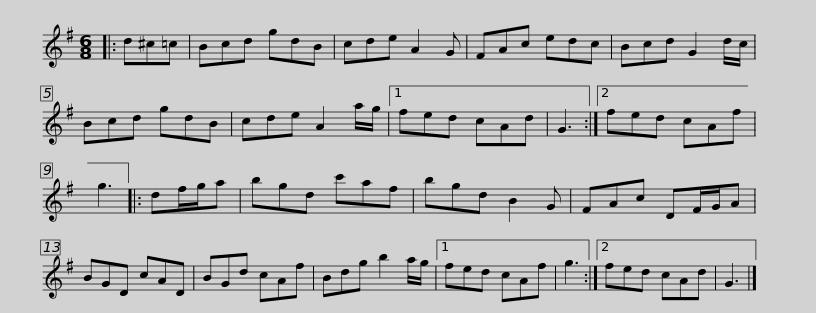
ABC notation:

X:1
L:1/8
M:6/8
I:linebreak $
K:G
V:1 treble
V:1
|: d^c=c | Bcd gdB | cde A2 G | FAc edc | Bcd G2 d/c/ | %5
 Bcd gdB | cde A2 a/g/ |1$ fed cAd | G3 :|2 fed cAf | %10
 g3 |: df/g/a | bgd c'af | bgd B2 G | FAc DF/G/A |$ %15
 BGD cAD | BGd cAf | Bdg b2 a/g/ |1 fed cAf | g3 :|2 %20
 fed cAd | G3 |] %22
